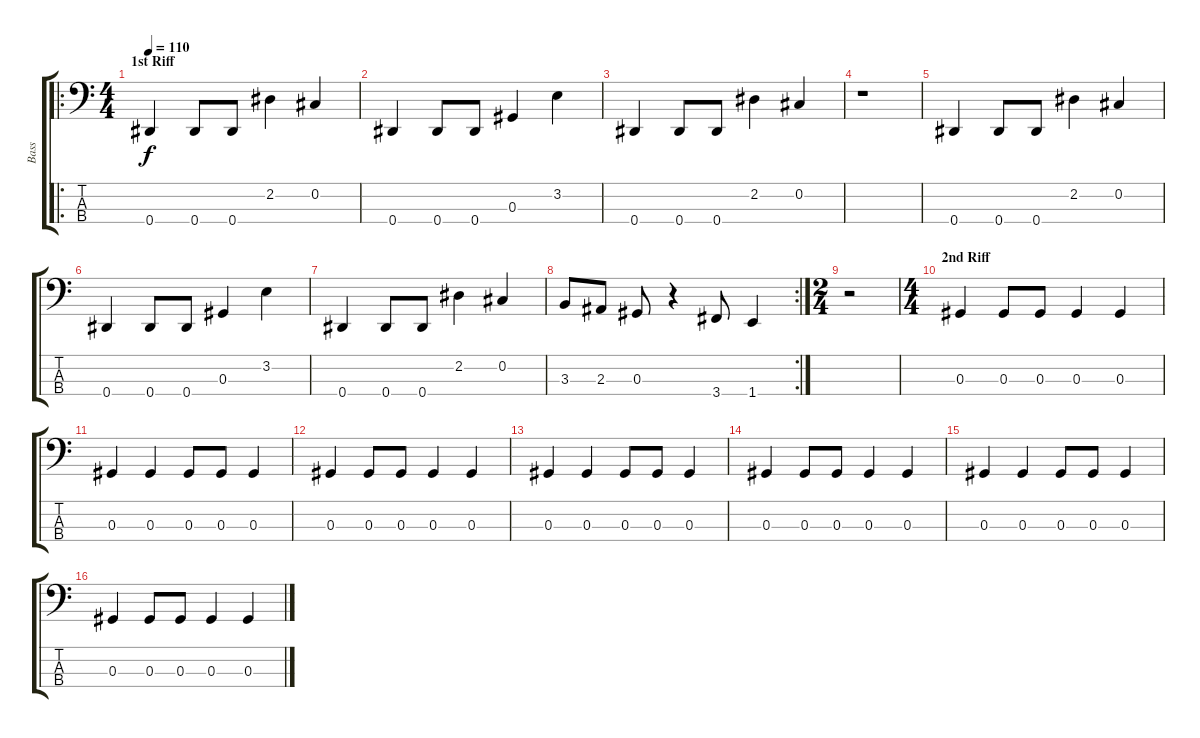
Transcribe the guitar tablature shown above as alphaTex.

\track ("Bass" "Bass") {instrument electricbassfinger}
\staff {score tabs}
\tuning (Gb2 Db2 Ab1 Eb1) {hide}
\ro
\ts (4 4)
\section ("" "1st Riff")
\tempo 110
\clef f4
\ks c
0.4.4{dy f instrument electricbassfinger} 0.4.8 0.4.8 2.2.4 0.2.4 |
0.4.4 0.4.8 0.4.8 0.3.4 3.2.4 |
0.4.4 0.4.8 0.4.8 2.2.4 0.2.4 |
r.1 |
0.4.4 0.4.8 0.4.8 2.2.4 0.2.4 |
0.4.4 0.4.8 0.4.8 0.3.4 3.2.4 |
0.4.4 0.4.8 0.4.8 2.2.4 0.2.4 |
\rc 2
3.3.8 2.3.8 0.3.8 r.4 3.4.8 1.4.4 |
\ts (2 4)
r.2 |
\ts (4 4)
\section ("" "2nd Riff")
0.3.4 0.3.8 0.3.8 0.3.4 0.3.4 |
0.3.4 0.3.4 0.3.8 0.3.8 0.3.4 |
0.3.4 0.3.8 0.3.8 0.3.4 0.3.4 |
0.3.4 0.3.4 0.3.8 0.3.8 0.3.4 |
0.3.4 0.3.8 0.3.8 0.3.4 0.3.4 |
0.3.4 0.3.4 0.3.8 0.3.8 0.3.4 |
0.3.4 0.3.8 0.3.8 0.3.4 0.3.4
